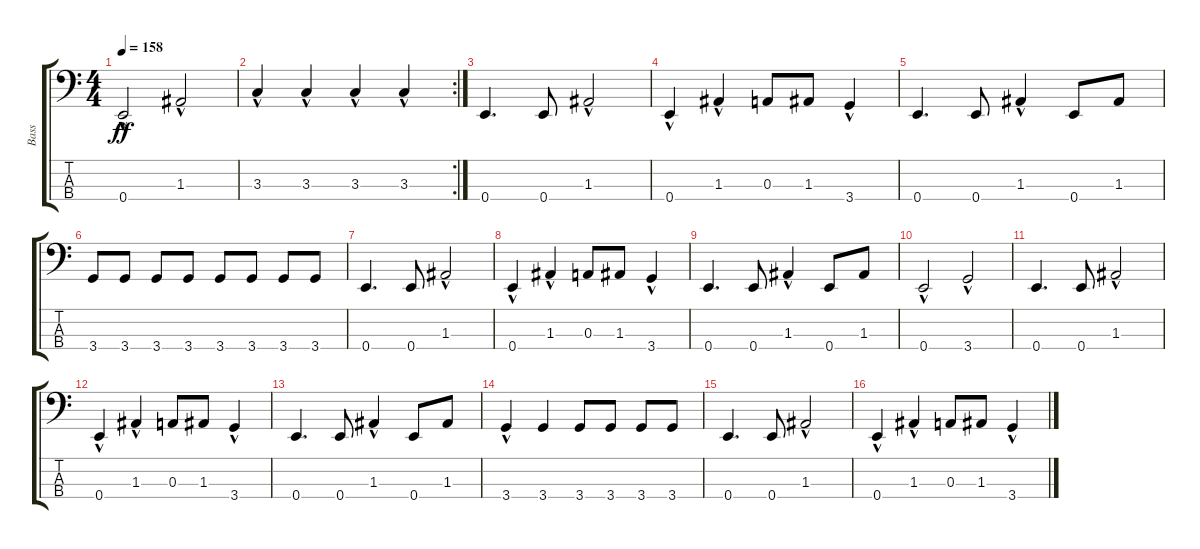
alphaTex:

\track ("Bass" "Bass") {instrument electricbasspick}
\staff {score tabs}
\tuning (G2 D2 A1 E1) {hide}
\ts (4 4)
\tempo 158
\clef f4
\ks c
0.4{hac}.2{dy ff} 1.3{hac}.2 |
\rc 2
3.3{hac}.4 3.3{hac}.4 3.3{hac}.4 3.3{hac}.4 |
0.4.4{d} 0.4.8 1.3{hac}.2 |
0.4{hac}.4 1.3{hac}.4 0.3.8 1.3.8 3.4{hac}.4 |
0.4.4{d} 0.4.8 1.3{hac}.4 0.4.8 1.3.8 |
3.4.8 3.4.8 3.4.8 3.4.8 3.4.8 3.4.8 3.4.8 3.4.8 |
0.4.4{d} 0.4.8 1.3{hac}.2 |
0.4{hac}.4 1.3{hac}.4 0.3.8 1.3.8 3.4{hac}.4 |
0.4.4{d} 0.4.8 1.3{hac}.4 0.4.8 1.3.8 |
0.4{hac}.2 3.4{hac}.2 |
0.4.4{d} 0.4.8 1.3{hac}.2 |
0.4{hac}.4 1.3{hac}.4 0.3.8 1.3.8 3.4{hac}.4 |
0.4.4{d} 0.4.8 1.3{hac}.4 0.4.8 1.3.8 |
3.4{hac}.4 3.4.4 3.4.8 3.4.8 3.4.8 3.4.8 |
0.4.4{d} 0.4.8 1.3{hac}.2 |
0.4{hac}.4 1.3{hac}.4 0.3.8 1.3.8 3.4{hac}.4
